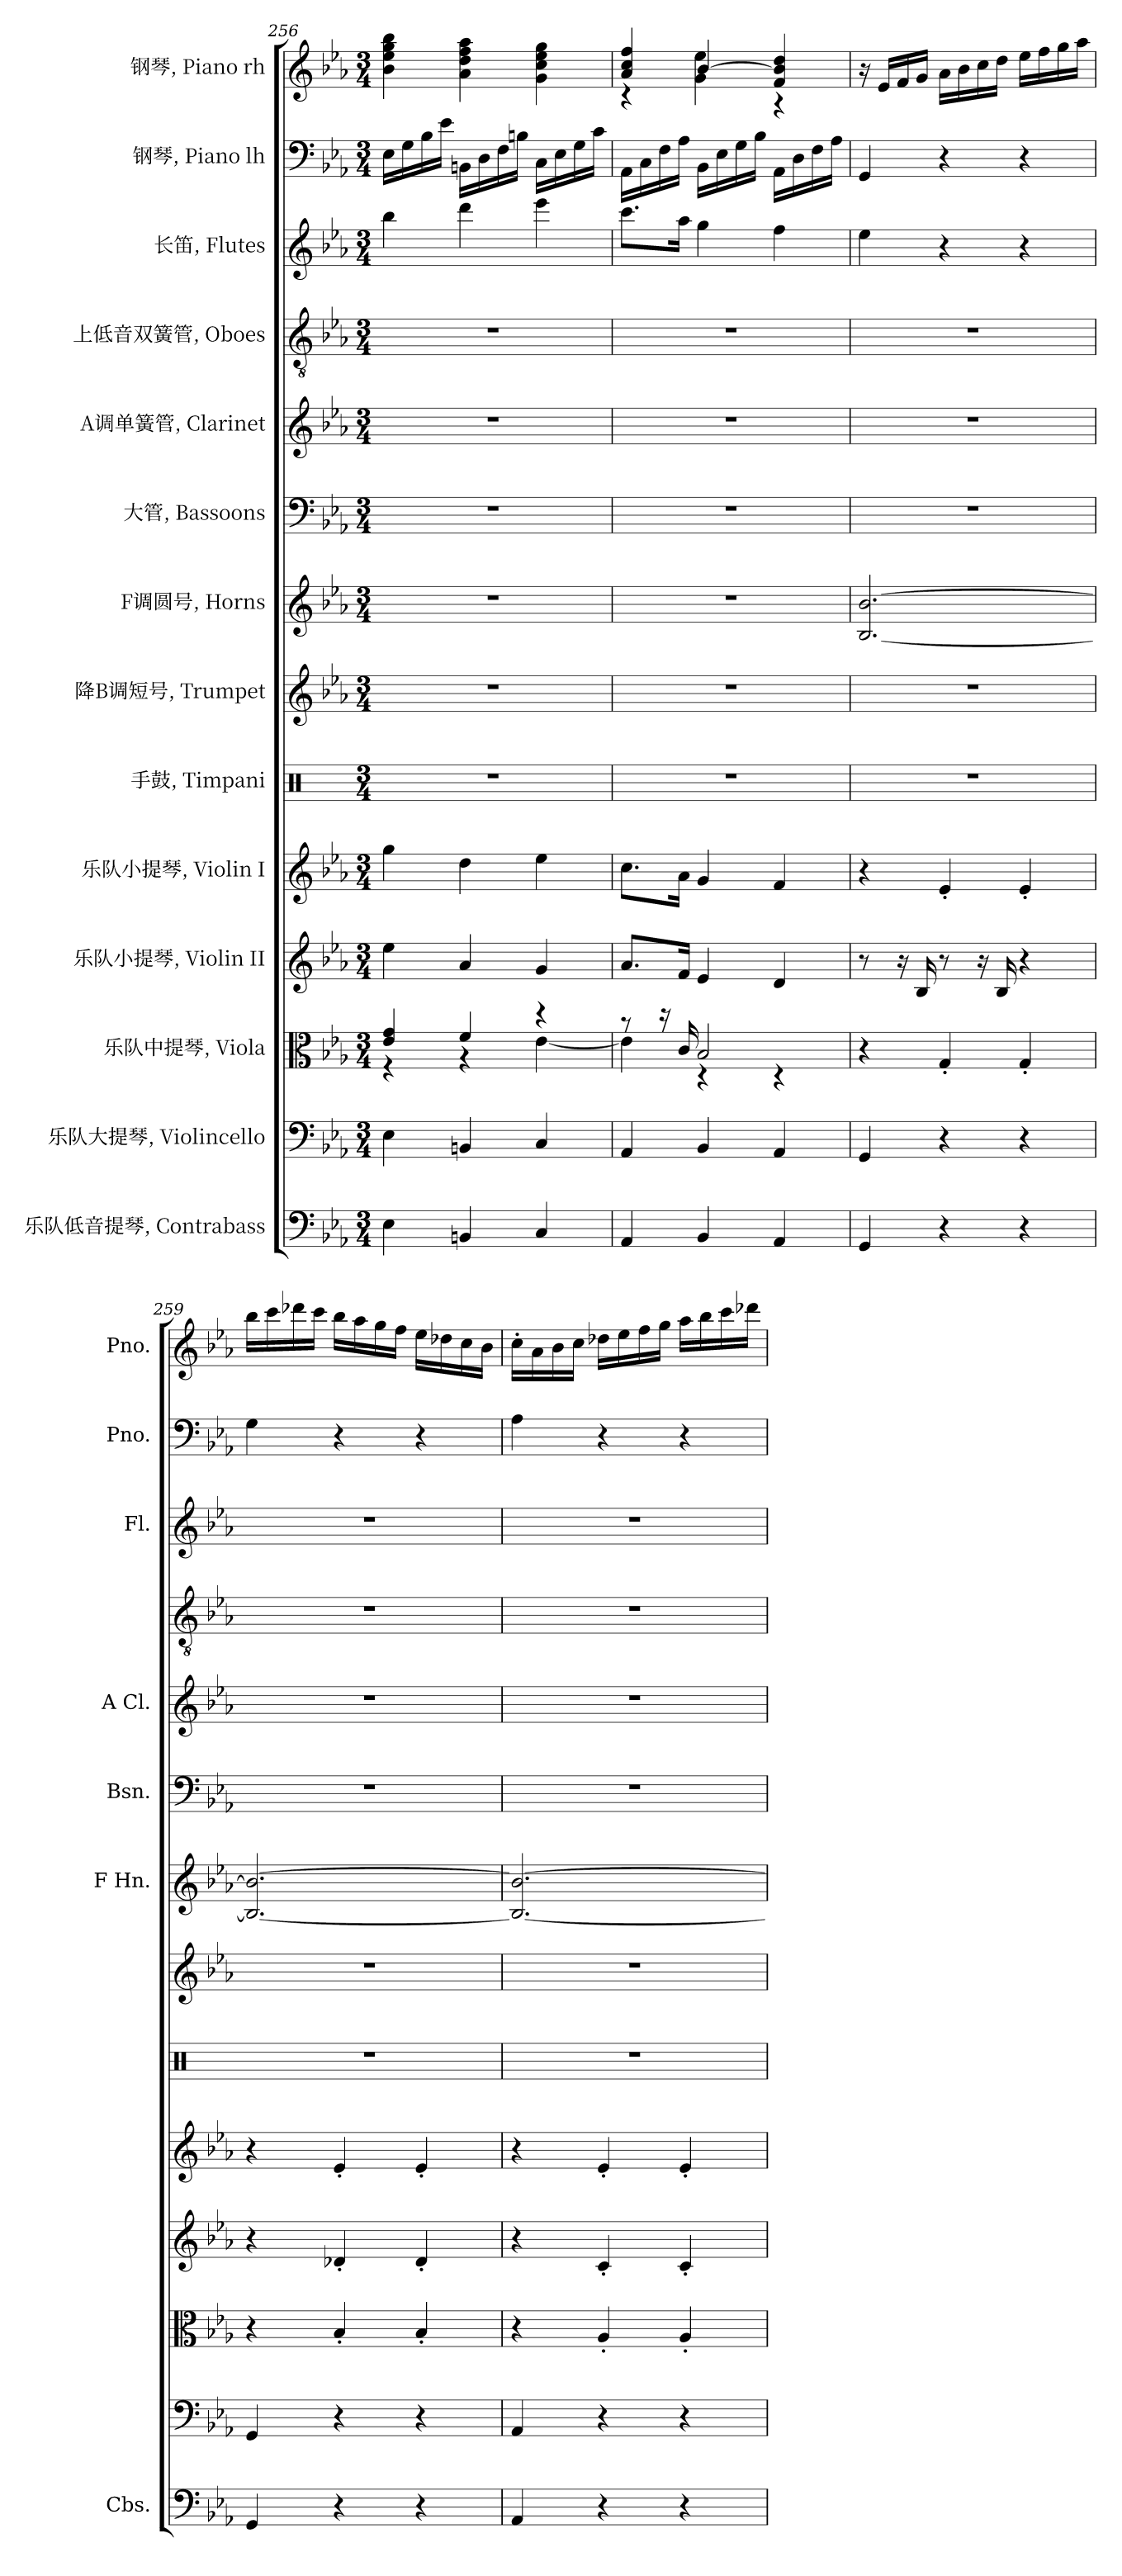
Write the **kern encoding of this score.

**kern	**kern	**kern	**kern	**kern	**kern	**kern	**kern	**kern	**kern	**kern	**kern	**kern	**kern
*part14	*part13	*part12	*part11	*part10	*part9	*part8	*part7	*part6	*part5	*part4	*part3	*part2	*part1
*staff14	*staff13	*staff12	*staff11	*staff10	*staff9	*staff8	*staff7	*staff6	*staff5	*staff4	*staff3	*staff2	*staff1
*I"乐队低音提琴, Contrabass	*I"乐队大提琴, Violincello	*I"乐队中提琴, Viola	*I"乐队小提琴, Violin II	*I"乐队小提琴, Violin I	*I"手鼓, Timpani	*I"降B调短号, Trumpet	*I"F调圆号, Horns	*I"大管, Bassoons	*I"A调单簧管, Clarinet	*I"上低音双簧管, Oboes	*I"长笛, Flutes	*I"钢琴, Piano lh	*I"钢琴, Piano rh
*I'Cbs.	*	*	*	*	*	*	*I'F Hn.	*I'Bsn.	*I'A Cl.	*	*I'Fl.	*I'Pno.	*I'Pno.
*clefF4	*clefF4	*clefC3	*clefG2	*clefG2	*clefX	*clefG2	*clefG2	*clefF4	*clefG2	*clefGv2	*clefG2	*clefF4	*clefG2
*ITrd7c12	*	*	*	*	*	*ITrd1c2	*ITrd4c7	*	*ITrd2c3	*	*	*	*
*k[b-e-a-]	*k[b-e-a-]	*k[b-e-a-]	*k[b-e-a-]	*k[b-e-a-]	*k[]	*k[b-e-a-d-g-]	*k[b-e-a-d-]	*k[b-e-a-]	*k[]	*k[b-e-a-]	*k[b-e-a-]	*k[b-e-a-]	*k[b-e-a-]
*M3/4	*M3/4	*M3/4	*M3/4	*M3/4	*M3/4	*M3/4	*M3/4	*M3/4	*M3/4	*M3/4	*M3/4	*M3/4	*M3/4
=256	=256	=256	=256	=256	=256	=256	=256	=256	=256	=256	=256	=256	=256
*	*	*^	*	*	*	*	*	*	*	*	*	*	*
4EE-\	4E-\	4e-/ 4g/	4r	4ee-\	4gg\	2.r	2.r	2.r	2.r	2.r	2.r	4bb-\	16E-\LL	4b-\ 4ee-\ 4gg\ 4bb-\
.	.	.	.	.	.	.	.	.	.	.	.	.	16G\	.
.	.	.	.	.	.	.	.	.	.	.	.	.	16B-\	.
.	.	.	.	.	.	.	.	.	.	.	.	.	16e-\JJ	.
4BBBn/	4BBn/	4f/	4r	4a-/	4dd\	.	.	.	.	.	.	4ddd\	16BBn\LL	4a-\ 4dd\ 4ff\ 4aa-\
.	.	.	.	.	.	.	.	.	.	.	.	.	16D\	.
.	.	.	.	.	.	.	.	.	.	.	.	.	16F\	.
.	.	.	.	.	.	.	.	.	.	.	.	.	16Bn\JJ	.
4CC/	4C/	4r	[4e-\	4g/	4ee-\	.	.	.	.	.	.	4eee-\	16C\LL	4g\ 4cc\ 4ee-\ 4gg\
.	.	.	.	.	.	.	.	.	.	.	.	.	16E-\	.
.	.	.	.	.	.	.	.	.	.	.	.	.	16G\	.
.	.	.	.	.	.	.	.	.	.	.	.	.	16c\JJ	.
=257	=257	=257	=257	=257	=257	=257	=257	=257	=257	=257	=257	=257	=257	=257
*	*	*	*	*	*	*	*	*	*	*	*	*	*	*^
4AAA-/	4AA-/	8r	4e-\]	8.a-/L	8.cc\L	2.r	2.r	2.r	2.r	2.r	2.r	8.ccc\L	16AA-\LL	4a-/ 4cc/ 4ff/	4r
.	.	.	.	.	.	.	.	.	.	.	.	.	16C\	.	.
.	.	16r	.	.	.	.	.	.	.	.	.	.	16F\	.	.
.	.	16c/	.	16f/Jk	16a-\Jk	.	.	.	.	.	.	16aa-\Jk	16A-\JJ	.	.
4BBB-/	4BB-/	2B-/	4r	4e-/	4g/	.	.	.	.	.	.	4gg\	16BB-\LL	[4b-/	4g\ 4ee-\
.	.	.	.	.	.	.	.	.	.	.	.	.	16E-\	.	.
.	.	.	.	.	.	.	.	.	.	.	.	.	16G\	.	.
.	.	.	.	.	.	.	.	.	.	.	.	.	16B-\JJ	.	.
4AAA-/	4AA-/	.	4r	4d/	4f/	.	.	.	.	.	.	4ff\	16AA-\LL	4f/ 4b-/] 4dd/	4r
.	.	.	.	.	.	.	.	.	.	.	.	.	16D\	.	.
.	.	.	.	.	.	.	.	.	.	.	.	.	16F\	.	.
.	.	.	.	.	.	.	.	.	.	.	.	.	16A-\JJ	.	.
*	*	*v	*v	*	*	*	*	*	*	*	*	*	*	*v	*v
!!LO:PB:g=z
=258	=258	=258	=258	=258	=258	=258	=258	=258	=258	=258	=258	=258	=258
4GGG/	4GG/	4r	8r	4r	2.r	2.r	[2.E-/ [2.e-/	2.r	2.r	2.r	4ee-\	4GG/	16r
.	.	.	.	.	.	.	.	.	.	.	.	.	16e-/LL
.	.	.	16r	.	.	.	.	.	.	.	.	.	16f/
.	.	.	16B-/	.	.	.	.	.	.	.	.	.	16g/JJ
4r	4r	4G'/	8r	4e-'/	.	.	.	.	.	.	4r	4r	16a-\LL
.	.	.	.	.	.	.	.	.	.	.	.	.	16b-\
.	.	.	16r	.	.	.	.	.	.	.	.	.	16cc\
.	.	.	16B-/	.	.	.	.	.	.	.	.	.	16dd\JJ
4r	4r	4G'/	4r	4e-'/	.	.	.	.	.	.	4r	4r	16ee-\LL
.	.	.	.	.	.	.	.	.	.	.	.	.	16ff\
.	.	.	.	.	.	.	.	.	.	.	.	.	16gg\
.	.	.	.	.	.	.	.	.	.	.	.	.	16aa-\JJ
=259	=259	=259	=259	=259	=259	=259	=259	=259	=259	=259	=259	=259	=259
4GGG/	4GG/	4r	4r	4r	2.r	2.r	2.E-/_ 2.e-/_	2.r	2.r	2.r	2.r	4G\	16bb-\LL
.	.	.	.	.	.	.	.	.	.	.	.	.	16ccc\
.	.	.	.	.	.	.	.	.	.	.	.	.	16ddd-X\
.	.	.	.	.	.	.	.	.	.	.	.	.	16ccc\JJ
4r	4r	4B-'/	4d-X'/	4e-'/	.	.	.	.	.	.	.	4r	16bb-\LL
.	.	.	.	.	.	.	.	.	.	.	.	.	16aa-\
.	.	.	.	.	.	.	.	.	.	.	.	.	16gg\
.	.	.	.	.	.	.	.	.	.	.	.	.	16ff\JJ
4r	4r	4B-'/	4d-'/	4e-'/	.	.	.	.	.	.	.	4r	16ee-\LL
.	.	.	.	.	.	.	.	.	.	.	.	.	16dd-X\
.	.	.	.	.	.	.	.	.	.	.	.	.	16cc\
.	.	.	.	.	.	.	.	.	.	.	.	.	16b-\JJ
!!LO:PB:g=z
=260	=260	=260	=260	=260	=260	=260	=260	=260	=260	=260	=260	=260	=260
4AAA-/	4AA-/	4r	4r	4r	2.r	2.r	2.E-/_ 2.e-/_	2.r	2.r	2.r	2.r	4A-\	16cc'\LL
.	.	.	.	.	.	.	.	.	.	.	.	.	16a-\
.	.	.	.	.	.	.	.	.	.	.	.	.	16b-\
.	.	.	.	.	.	.	.	.	.	.	.	.	16cc\JJ
4r	4r	4A-'/	4c'/	4e-'/	.	.	.	.	.	.	.	4r	16dd-X\LL
.	.	.	.	.	.	.	.	.	.	.	.	.	16ee-\
.	.	.	.	.	.	.	.	.	.	.	.	.	16ff\
.	.	.	.	.	.	.	.	.	.	.	.	.	16gg\JJ
4r	4r	4A-'/	4c'/	4e-'/	.	.	.	.	.	.	.	4r	16aa-\LL
.	.	.	.	.	.	.	.	.	.	.	.	.	16bb-\
.	.	.	.	.	.	.	.	.	.	.	.	.	16ccc\
.	.	.	.	.	.	.	.	.	.	.	.	.	16ddd-X\JJ
=	=	=	=	=	=	=	=	=	=	=	=	=	=
*-	*-	*-	*-	*-	*-	*-	*-	*-	*-	*-	*-	*-	*-
